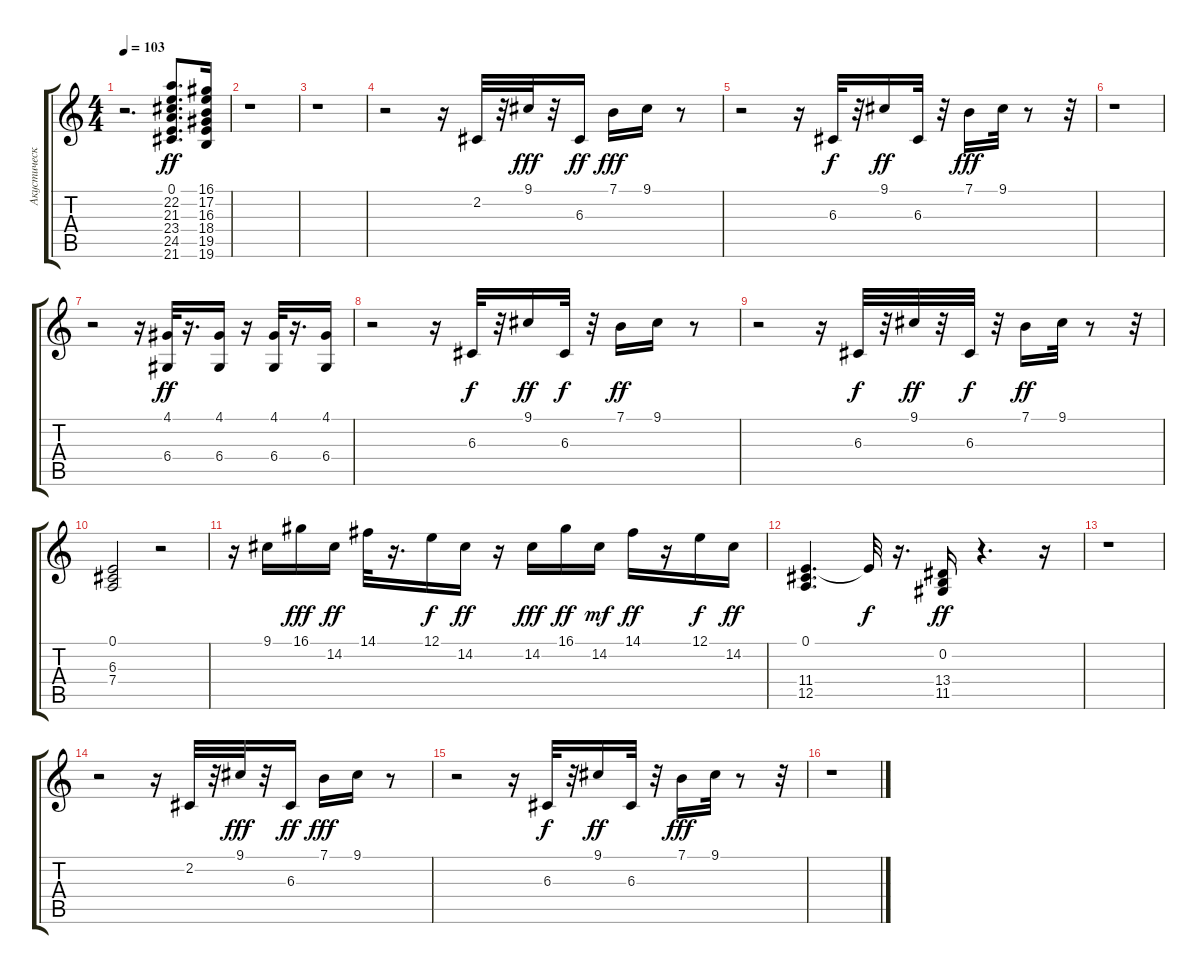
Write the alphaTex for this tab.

\track ("Акустический Гранд Роял" "Акустическ") {instrument acousticgrandpiano}
\staff {score tabs}
\tuning (E4 B3 G3 D3 A2 E2) {hide}
\ts (4 4)
\tempo 103
\clef g2
\ks c
r.2{d dy f} (0.1 22.2 21.3 23.4 24.5 21.6).8{d dy ff} (16.1 17.2 16.3 18.4 19.5 19.6).16 |
r.1 |
r.1 |
r.2 r.16 2.2.32 r.32 9.1.32{dy fff} r.32 6.3.16{dy ff} 7.1.16{dy fff} 9.1.16 r.8 |
r.2 r.16 6.3.32{dy f} r.32 9.1.16{dy ff} 6.3.32 r.32 7.1.16{dy fff} 9.1.32 r.8 r.32 |
r.1 |
r.2 r.16 (4.1 6.4).32{dy ff} r.16{d} (4.1 6.4).16 r.16 (4.1 6.4).32 r.16{d} (4.1 6.4).16 |
r.2 r.16 6.3.32{dy f} r.32 9.1.16{dy ff} 6.3.32{dy f} r.32 7.1.16{dy ff} 9.1.16 r.8 |
r.2 r.16 6.3.32{dy f} r.32 9.1.32{dy ff} r.32 6.3.32{dy f} r.32 7.1.16{dy ff} 9.1.32 r.8 r.32 |
(0.1 6.3 7.4).2 r.2 |
r.16 9.1.16 16.1.16{dy fff} 14.2.16{dy ff} 14.1.32 r.16{d} 12.1.16{dy f} 14.2.16{dy ff} r.16 14.2.16{dy fff} 16.1.16{dy ff} 14.2.16{dy mf} 14.1.16{dy ff} r.16 12.1.16{dy f} 14.2.16{dy ff} |
(0.1 11.4 12.5).4{d} 0.1{t}.32{dy f} r.16{d} (0.2 13.4 11.5).16{dy ff} r.4{d} r.16 |
r.1 |
r.2 r.16 2.2.32 r.32 9.1.32{dy fff} r.32 6.3.16{dy ff} 7.1.16{dy fff} 9.1.16 r.8 |
r.2 r.16 6.3.32{dy f} r.32 9.1.16{dy ff} 6.3.32 r.32 7.1.16{dy fff} 9.1.32 r.8 r.32 |
r.1
